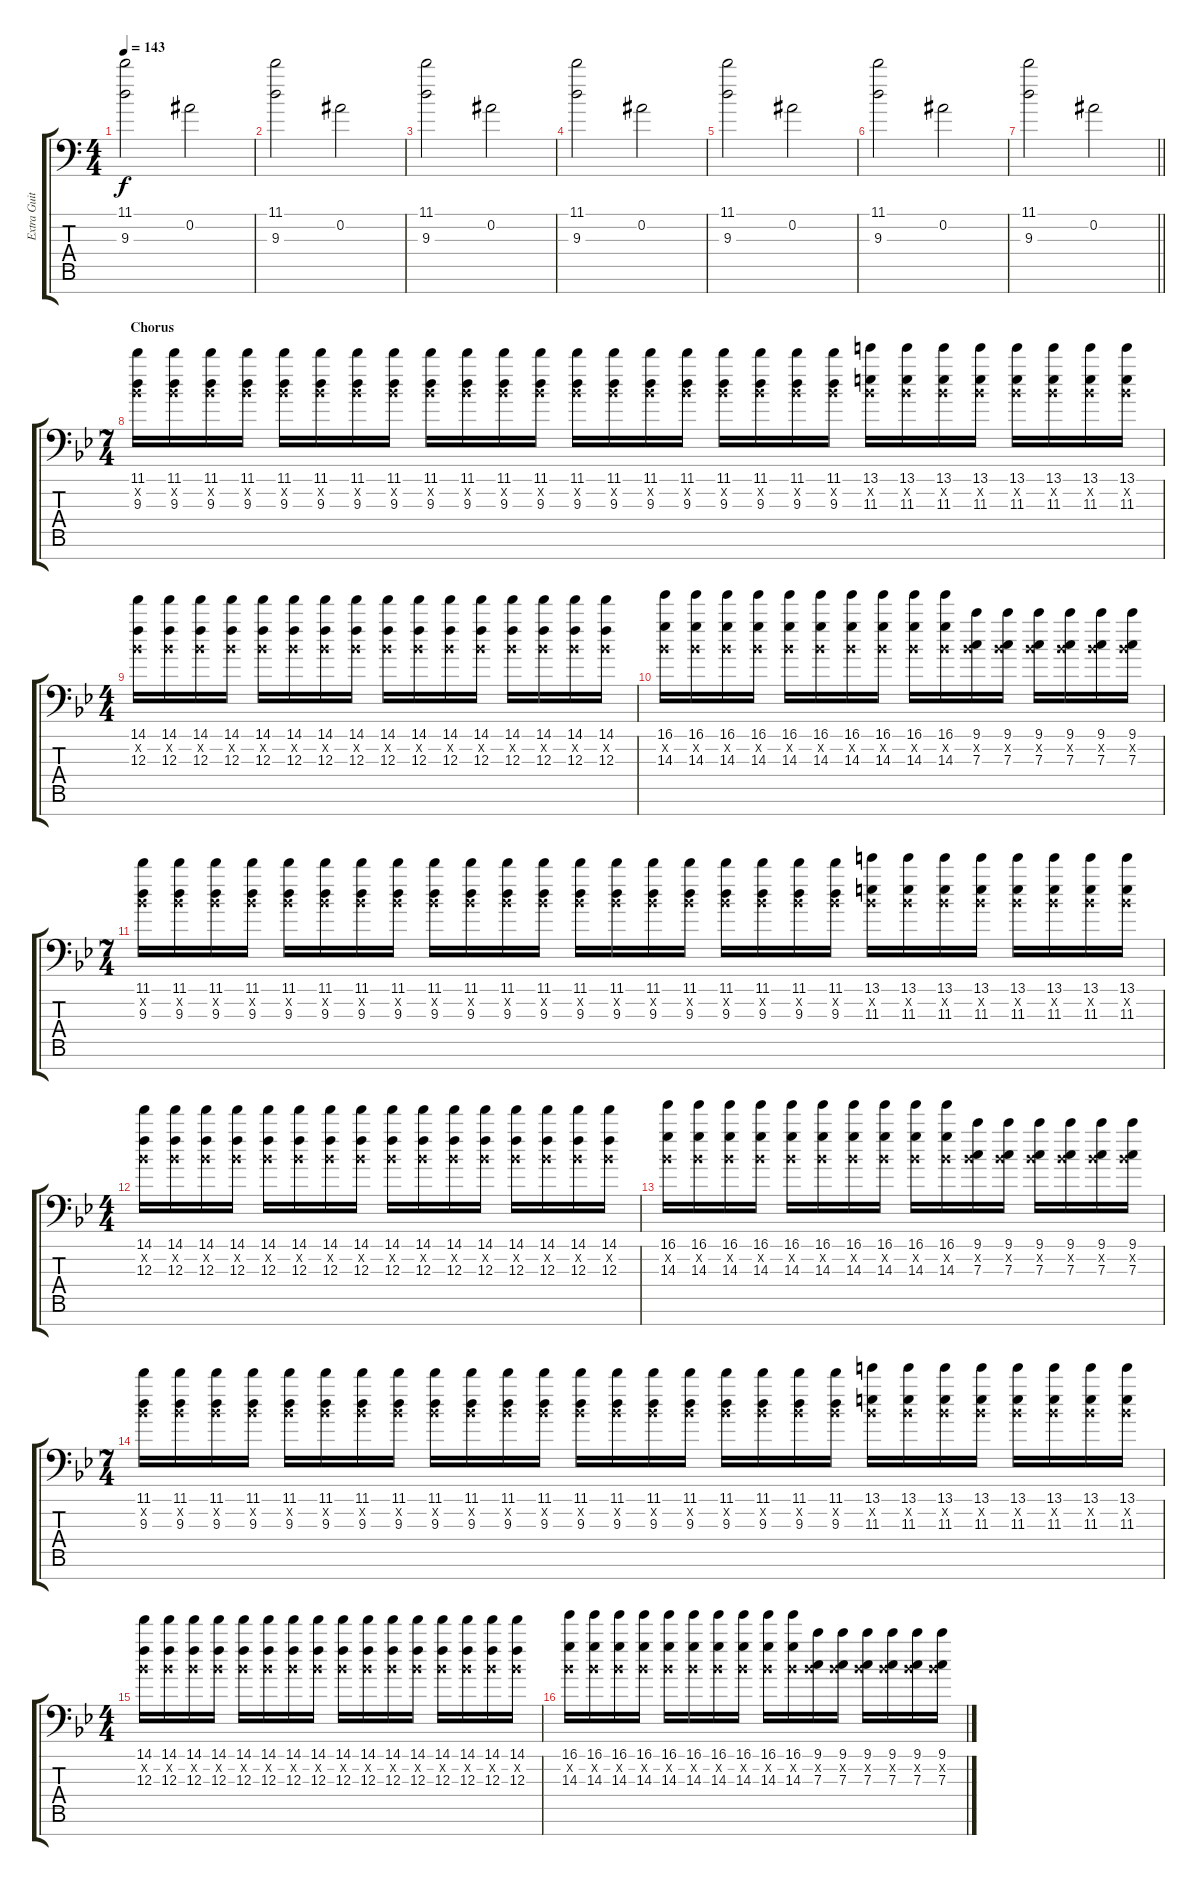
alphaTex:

\track ("Extra Guitar 1" "Extra Guit") {instrument distortionguitar}
\staff {score tabs}
\tuning (Eb4 Bb3 F3 Eb3 Bb2 F2 Bb1) {hide}
\ts (4 4)
\tempo 143
\clef f4
\ks c
(11.1 9.3).2{dy f} 0.2.2 |
(11.1 9.3).2 0.2.2 |
(11.1 9.3).2 0.2.2 |
(11.1 9.3).2 0.2.2 |
(11.1 9.3).2 0.2.2 |
(11.1 9.3).2 0.2.2 |
\barLineRight lightlight
(11.1 9.3).2 0.2.2 |
\ts (7 4)
\section ("" "Chorus")
\ks bb
(11.1 0.2{x} 9.3).16{volume 10 instrument distortionguitar} (11.1 0.2{x} 9.3).16 (11.1 0.2{x} 9.3).16 (11.1 0.2{x} 9.3).16 (11.1 0.2{x} 9.3).16 (11.1 0.2{x} 9.3).16 (11.1 0.2{x} 9.3).16 (11.1 0.2{x} 9.3).16 (11.1 0.2{x} 9.3).16 (11.1 0.2{x} 9.3).16 (11.1 0.2{x} 9.3).16 (11.1 0.2{x} 9.3).16 (11.1 0.2{x} 9.3).16 (11.1 0.2{x} 9.3).16 (11.1 0.2{x} 9.3).16 (11.1 0.2{x} 9.3).16 (11.1 0.2{x} 9.3).16 (11.1 0.2{x} 9.3).16 (11.1 0.2{x} 9.3).16 (11.1 0.2{x} 9.3).16 (13.1 0.2{x} 11.3).16 (13.1 0.2{x} 11.3).16 (13.1 0.2{x} 11.3).16 (13.1 0.2{x} 11.3).16 (13.1 0.2{x} 11.3).16 (13.1 0.2{x} 11.3).16 (13.1 0.2{x} 11.3).16 (13.1 0.2{x} 11.3).16 |
\ts (4 4)
(14.1 0.2{x} 12.3).16 (14.1 0.2{x} 12.3).16 (14.1 0.2{x} 12.3).16 (14.1 0.2{x} 12.3).16 (14.1 0.2{x} 12.3).16 (14.1 0.2{x} 12.3).16 (14.1 0.2{x} 12.3).16 (14.1 0.2{x} 12.3).16 (14.1 0.2{x} 12.3).16 (14.1 0.2{x} 12.3).16 (14.1 0.2{x} 12.3).16 (14.1 0.2{x} 12.3).16 (14.1 0.2{x} 12.3).16 (14.1 0.2{x} 12.3).16 (14.1 0.2{x} 12.3).16 (14.1 0.2{x} 12.3).16 |
(16.1 0.2{x} 14.3).16 (16.1 0.2{x} 14.3).16 (16.1 0.2{x} 14.3).16 (16.1 0.2{x} 14.3).16 (16.1 0.2{x} 14.3).16 (16.1 0.2{x} 14.3).16 (16.1 0.2{x} 14.3).16 (16.1 0.2{x} 14.3).16 (16.1 0.2{x} 14.3).16 (16.1 0.2{x} 14.3).16 (9.1 0.2{x} 7.3).16 (9.1 0.2{x} 7.3).16 (9.1 0.2{x} 7.3).16 (9.1 0.2{x} 7.3).16 (9.1 0.2{x} 7.3).16 (9.1 0.2{x} 7.3).16 |
\ts (7 4)
(11.1 0.2{x} 9.3).16 (11.1 0.2{x} 9.3).16 (11.1 0.2{x} 9.3).16 (11.1 0.2{x} 9.3).16 (11.1 0.2{x} 9.3).16 (11.1 0.2{x} 9.3).16 (11.1 0.2{x} 9.3).16 (11.1 0.2{x} 9.3).16 (11.1 0.2{x} 9.3).16 (11.1 0.2{x} 9.3).16 (11.1 0.2{x} 9.3).16 (11.1 0.2{x} 9.3).16 (11.1 0.2{x} 9.3).16 (11.1 0.2{x} 9.3).16 (11.1 0.2{x} 9.3).16 (11.1 0.2{x} 9.3).16 (11.1 0.2{x} 9.3).16 (11.1 0.2{x} 9.3).16 (11.1 0.2{x} 9.3).16 (11.1 0.2{x} 9.3).16 (13.1 0.2{x} 11.3).16 (13.1 0.2{x} 11.3).16 (13.1 0.2{x} 11.3).16 (13.1 0.2{x} 11.3).16 (13.1 0.2{x} 11.3).16 (13.1 0.2{x} 11.3).16 (13.1 0.2{x} 11.3).16 (13.1 0.2{x} 11.3).16 |
\ts (4 4)
(14.1 0.2{x} 12.3).16 (14.1 0.2{x} 12.3).16 (14.1 0.2{x} 12.3).16 (14.1 0.2{x} 12.3).16 (14.1 0.2{x} 12.3).16 (14.1 0.2{x} 12.3).16 (14.1 0.2{x} 12.3).16 (14.1 0.2{x} 12.3).16 (14.1 0.2{x} 12.3).16 (14.1 0.2{x} 12.3).16 (14.1 0.2{x} 12.3).16 (14.1 0.2{x} 12.3).16 (14.1 0.2{x} 12.3).16 (14.1 0.2{x} 12.3).16 (14.1 0.2{x} 12.3).16 (14.1 0.2{x} 12.3).16 |
(16.1 0.2{x} 14.3).16 (16.1 0.2{x} 14.3).16 (16.1 0.2{x} 14.3).16 (16.1 0.2{x} 14.3).16 (16.1 0.2{x} 14.3).16 (16.1 0.2{x} 14.3).16 (16.1 0.2{x} 14.3).16 (16.1 0.2{x} 14.3).16 (16.1 0.2{x} 14.3).16 (16.1 0.2{x} 14.3).16 (9.1 0.2{x} 7.3).16 (9.1 0.2{x} 7.3).16 (9.1 0.2{x} 7.3).16 (9.1 0.2{x} 7.3).16 (9.1 0.2{x} 7.3).16 (9.1 0.2{x} 7.3).16 |
\ts (7 4)
(11.1 0.2{x} 9.3).16 (11.1 0.2{x} 9.3).16 (11.1 0.2{x} 9.3).16 (11.1 0.2{x} 9.3).16 (11.1 0.2{x} 9.3).16 (11.1 0.2{x} 9.3).16 (11.1 0.2{x} 9.3).16 (11.1 0.2{x} 9.3).16 (11.1 0.2{x} 9.3).16 (11.1 0.2{x} 9.3).16 (11.1 0.2{x} 9.3).16 (11.1 0.2{x} 9.3).16 (11.1 0.2{x} 9.3).16 (11.1 0.2{x} 9.3).16 (11.1 0.2{x} 9.3).16 (11.1 0.2{x} 9.3).16 (11.1 0.2{x} 9.3).16 (11.1 0.2{x} 9.3).16 (11.1 0.2{x} 9.3).16 (11.1 0.2{x} 9.3).16 (13.1 0.2{x} 11.3).16 (13.1 0.2{x} 11.3).16 (13.1 0.2{x} 11.3).16 (13.1 0.2{x} 11.3).16 (13.1 0.2{x} 11.3).16 (13.1 0.2{x} 11.3).16 (13.1 0.2{x} 11.3).16 (13.1 0.2{x} 11.3).16 |
\ts (4 4)
(14.1 0.2{x} 12.3).16 (14.1 0.2{x} 12.3).16 (14.1 0.2{x} 12.3).16 (14.1 0.2{x} 12.3).16 (14.1 0.2{x} 12.3).16 (14.1 0.2{x} 12.3).16 (14.1 0.2{x} 12.3).16 (14.1 0.2{x} 12.3).16 (14.1 0.2{x} 12.3).16 (14.1 0.2{x} 12.3).16 (14.1 0.2{x} 12.3).16 (14.1 0.2{x} 12.3).16 (14.1 0.2{x} 12.3).16 (14.1 0.2{x} 12.3).16 (14.1 0.2{x} 12.3).16 (14.1 0.2{x} 12.3).16 |
(16.1 0.2{x} 14.3).16 (16.1 0.2{x} 14.3).16 (16.1 0.2{x} 14.3).16 (16.1 0.2{x} 14.3).16 (16.1 0.2{x} 14.3).16 (16.1 0.2{x} 14.3).16 (16.1 0.2{x} 14.3).16 (16.1 0.2{x} 14.3).16 (16.1 0.2{x} 14.3).16 (16.1 0.2{x} 14.3).16 (9.1 0.2{x} 7.3).16 (9.1 0.2{x} 7.3).16 (9.1 0.2{x} 7.3).16 (9.1 0.2{x} 7.3).16 (9.1 0.2{x} 7.3).16 (9.1 0.2{x} 7.3).16
